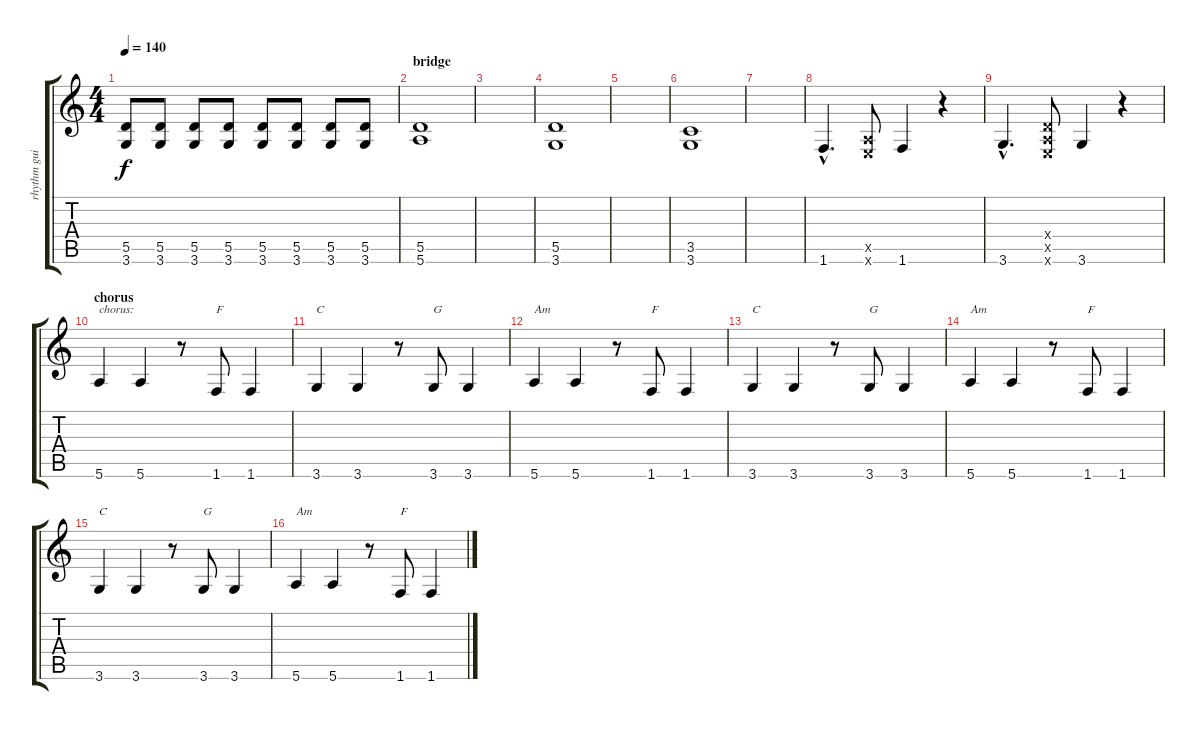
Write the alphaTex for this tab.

\track ("rhythm guitar" "rhythm gui") {instrument distortionguitar}
\staff {score tabs}
\tuning (E4 B3 G3 D3 A2 E2) {hide}
\ts (4 4)
\tempo 140
\clef g2
\ks c
(5.5 3.6).8{dy f} (5.5 3.6).8 (5.5 3.6).8 (5.5 3.6).8 (5.5 3.6).8 (5.5 3.6).8 (5.5 3.6).8 (5.5 3.6).8 |
\section ("" "bridge")
(5.5 5.6).1 |
|
(5.5 3.6).1 |
|
(3.5 3.6).1 |
|
1.6{hac}.4{d} (0.5{x} 0.6{x}).8 1.6.4 r.4 |
3.6{hac}.4{d} (0.4{x} 0.5{x} 0.6{x}).8 3.6.4 r.4 |
\section ("" "chorus")
5.6.4{txt "chorus:"} 5.6.4 r.8 1.6.8{txt "F"} 1.6.4 |
3.6.4{txt "C"} 3.6.4 r.8 3.6.8{txt "G"} 3.6.4 |
5.6.4{txt "Am"} 5.6.4 r.8 1.6.8{txt "F"} 1.6.4 |
3.6.4{txt "C"} 3.6.4 r.8 3.6.8{txt "G"} 3.6.4 |
5.6.4{txt "Am"} 5.6.4 r.8 1.6.8{txt "F"} 1.6.4 |
3.6.4{txt "C"} 3.6.4 r.8 3.6.8{txt "G"} 3.6.4 |
5.6.4{txt "Am"} 5.6.4 r.8 1.6.8{txt "F"} 1.6.4
